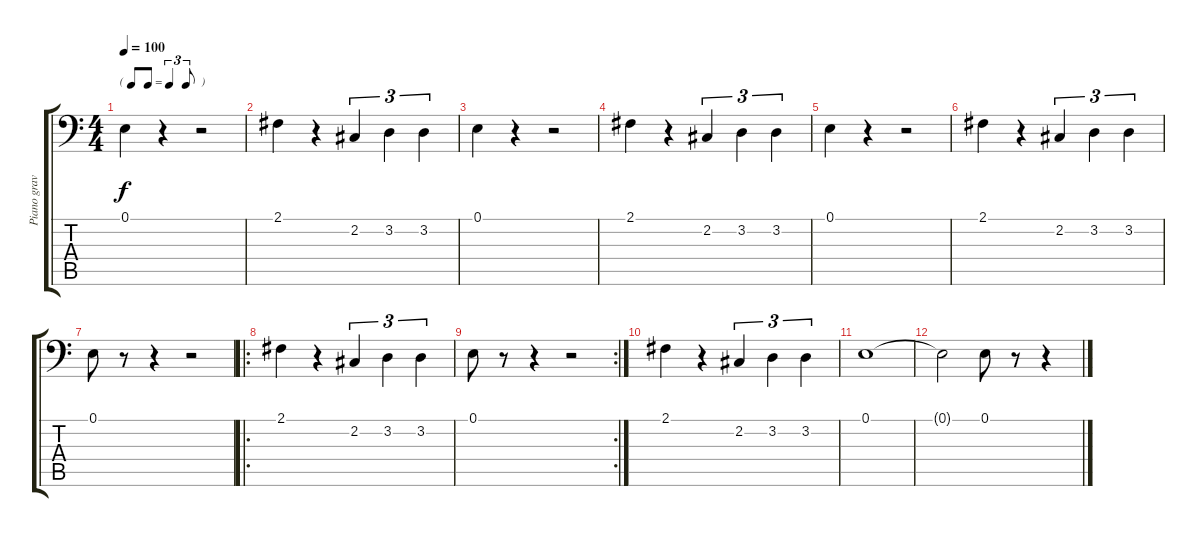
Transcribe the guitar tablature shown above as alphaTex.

\track ("Piano grave" "Piano grav") {instrument acousticgrandpiano}
\staff {score tabs}
\tuning (E3 B2 G2 D2 A1 E1) {hide}
\ts (4 4)
\tf triplet8th
\tempo 100
\clef f4
\ks c
0.1.4{dy f} r.4 r.2 |
2.1.4 r.4 2.2.4{tu (3 2)} 3.2.4{tu (3 2)} 3.2.4{tu (3 2)} |
0.1.4 r.4 r.2 |
2.1.4 r.4 2.2.4{tu (3 2)} 3.2.4{tu (3 2)} 3.2.4{tu (3 2)} |
0.1.4 r.4 r.2 |
2.1.4 r.4 2.2.4{tu (3 2)} 3.2.4{tu (3 2)} 3.2.4{tu (3 2)} |
0.1.8 r.8 r.4 r.2 |
\ro
2.1.4 r.4 2.2.4{tu (3 2)} 3.2.4{tu (3 2)} 3.2.4{tu (3 2)} |
\rc 2
0.1.8 r.8 r.4 r.2 |
2.1.4 r.4 2.2.4{tu (3 2)} 3.2.4{tu (3 2)} 3.2.4{tu (3 2)} |
0.1.1 |
0.1{t}.2 0.1.8 r.8 r.4
